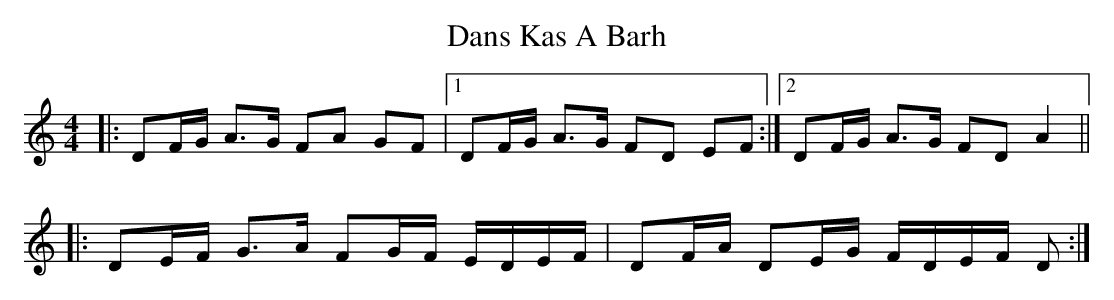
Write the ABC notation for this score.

X:1
T: Dans Kas A Barh
M: 4/4
L: 1/8
K: C
|: DF/G/ A>G FA GF |1 DF/G/ A>G FD EF :|2 DF/G/ A>G FD A2 ||
|: DE/F/ G>A FG/F/ E/D/E/F/ | DF/A/ DE/G/ F/D/E/F/ D :|
